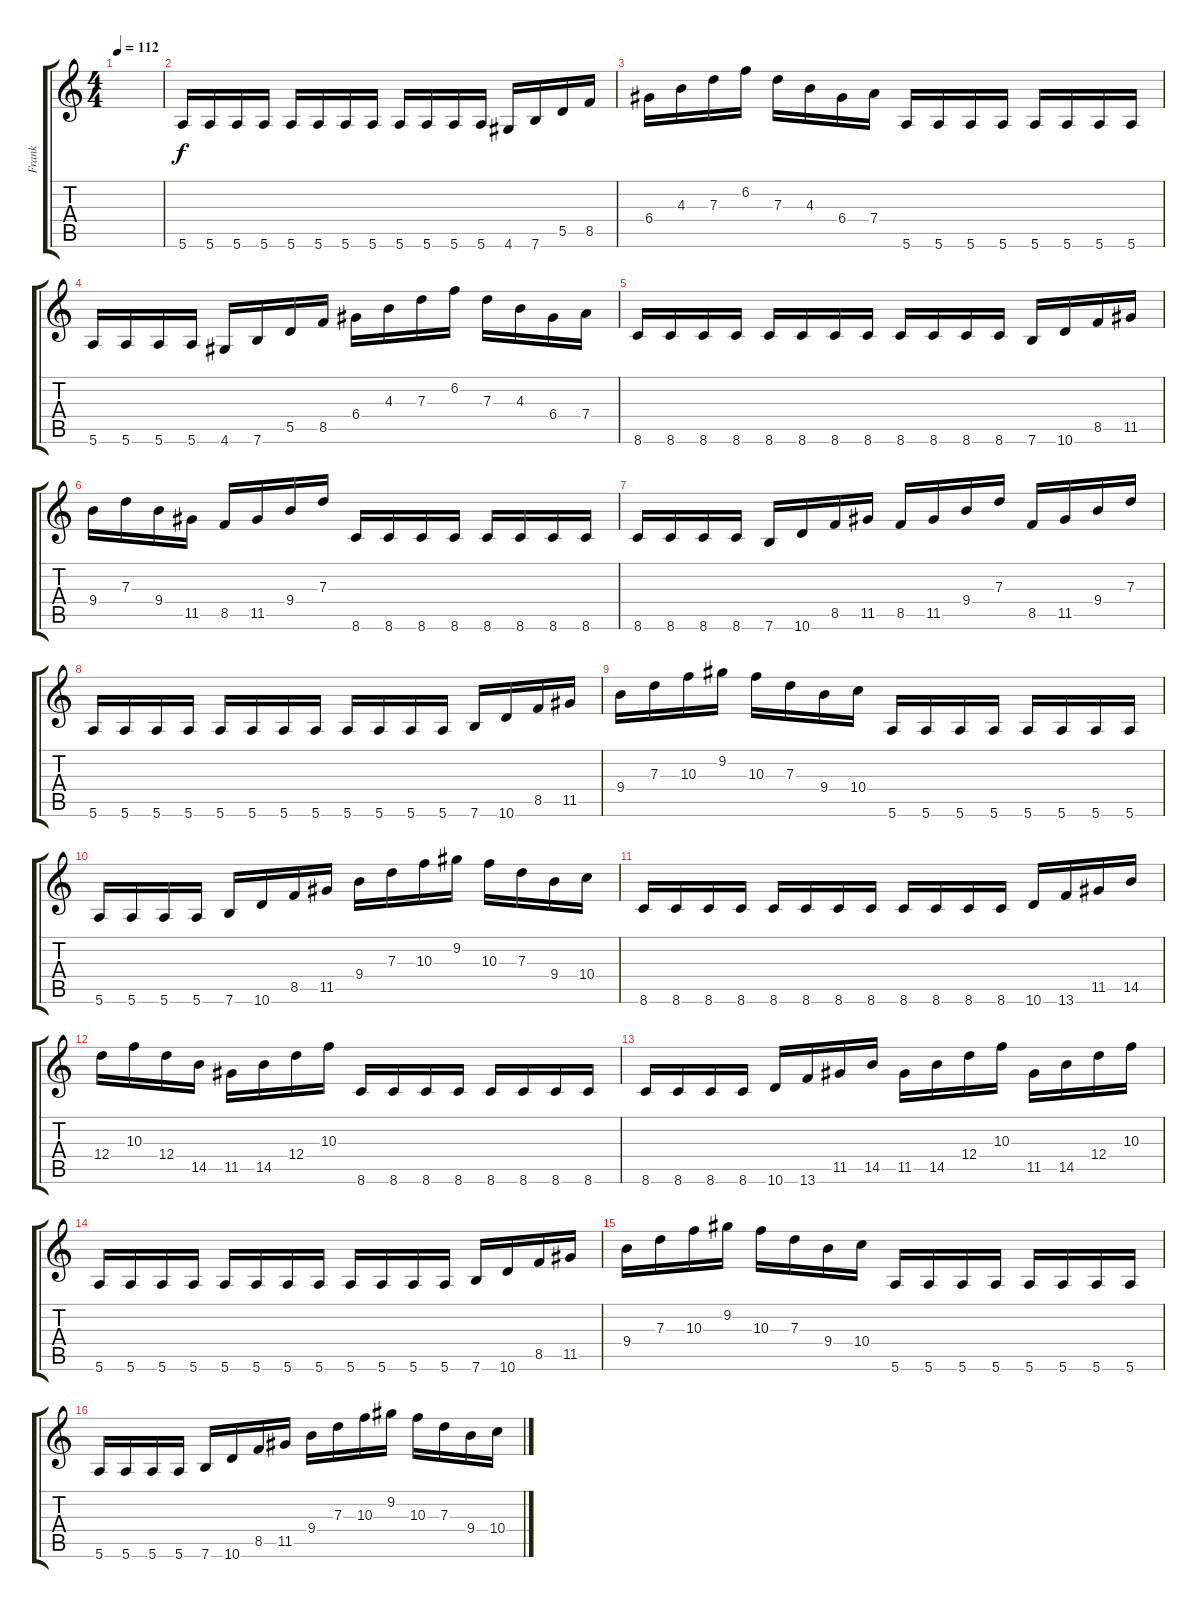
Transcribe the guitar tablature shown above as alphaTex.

\track ("Frank" "Frank") {instrument distortionguitar}
\staff {score tabs}
\tuning (E4 B3 G3 D3 A2 E2) {hide}
\ts (4 4)
\tempo 112
\clef g2
\ks c
|
5.6.16 5.6.16 5.6.16 5.6.16 5.6.16 5.6.16 5.6.16 5.6.16 5.6.16 5.6.16 5.6.16 5.6.16 4.6.16 7.6.16 5.5.16 8.5.16 |
6.4.16 4.3.16 7.3.16 6.2.16 7.3.16 4.3.16 6.4.16 7.4.16 5.6.16 5.6.16 5.6.16 5.6.16 5.6.16 5.6.16 5.6.16 5.6.16 |
5.6.16 5.6.16 5.6.16 5.6.16 4.6.16 7.6.16 5.5.16 8.5.16 6.4.16 4.3.16 7.3.16 6.2.16 7.3.16 4.3.16 6.4.16 7.4.16 |
8.6.16 8.6.16 8.6.16 8.6.16 8.6.16 8.6.16 8.6.16 8.6.16 8.6.16 8.6.16 8.6.16 8.6.16 7.6.16 10.6.16 8.5.16 11.5.16 |
9.4.16 7.3.16 9.4.16 11.5.16 8.5.16 11.5.16 9.4.16 7.3.16 8.6.16 8.6.16 8.6.16 8.6.16 8.6.16 8.6.16 8.6.16 8.6.16 |
8.6.16 8.6.16 8.6.16 8.6.16 7.6.16 10.6.16 8.5.16 11.5.16 8.5.16 11.5.16 9.4.16 7.3.16 8.5.16 11.5.16 9.4.16 7.3.16 |
5.6.16 5.6.16 5.6.16 5.6.16 5.6.16 5.6.16 5.6.16 5.6.16 5.6.16 5.6.16 5.6.16 5.6.16 7.6.16 10.6.16 8.5.16 11.5.16 |
9.4.16 7.3.16 10.3.16 9.2.16 10.3.16 7.3.16 9.4.16 10.4.16 5.6.16 5.6.16 5.6.16 5.6.16 5.6.16 5.6.16 5.6.16 5.6.16 |
5.6.16 5.6.16 5.6.16 5.6.16 7.6.16 10.6.16 8.5.16 11.5.16 9.4.16 7.3.16 10.3.16 9.2.16 10.3.16 7.3.16 9.4.16 10.4.16 |
8.6.16 8.6.16 8.6.16 8.6.16 8.6.16 8.6.16 8.6.16 8.6.16 8.6.16 8.6.16 8.6.16 8.6.16 10.6.16 13.6.16 11.5.16 14.5.16 |
12.4.16 10.3.16 12.4.16 14.5.16 11.5.16 14.5.16 12.4.16 10.3.16 8.6.16 8.6.16 8.6.16 8.6.16 8.6.16 8.6.16 8.6.16 8.6.16 |
8.6.16 8.6.16 8.6.16 8.6.16 10.6.16 13.6.16 11.5.16 14.5.16 11.5.16 14.5.16 12.4.16 10.3.16 11.5.16 14.5.16 12.4.16 10.3.16 |
5.6.16 5.6.16 5.6.16 5.6.16 5.6.16 5.6.16 5.6.16 5.6.16 5.6.16 5.6.16 5.6.16 5.6.16 7.6.16 10.6.16 8.5.16 11.5.16 |
9.4.16 7.3.16 10.3.16 9.2.16 10.3.16 7.3.16 9.4.16 10.4.16 5.6.16 5.6.16 5.6.16 5.6.16 5.6.16 5.6.16 5.6.16 5.6.16 |
5.6.16 5.6.16 5.6.16 5.6.16 7.6.16 10.6.16 8.5.16 11.5.16 9.4.16 7.3.16 10.3.16 9.2.16 10.3.16 7.3.16 9.4.16 10.4.16
